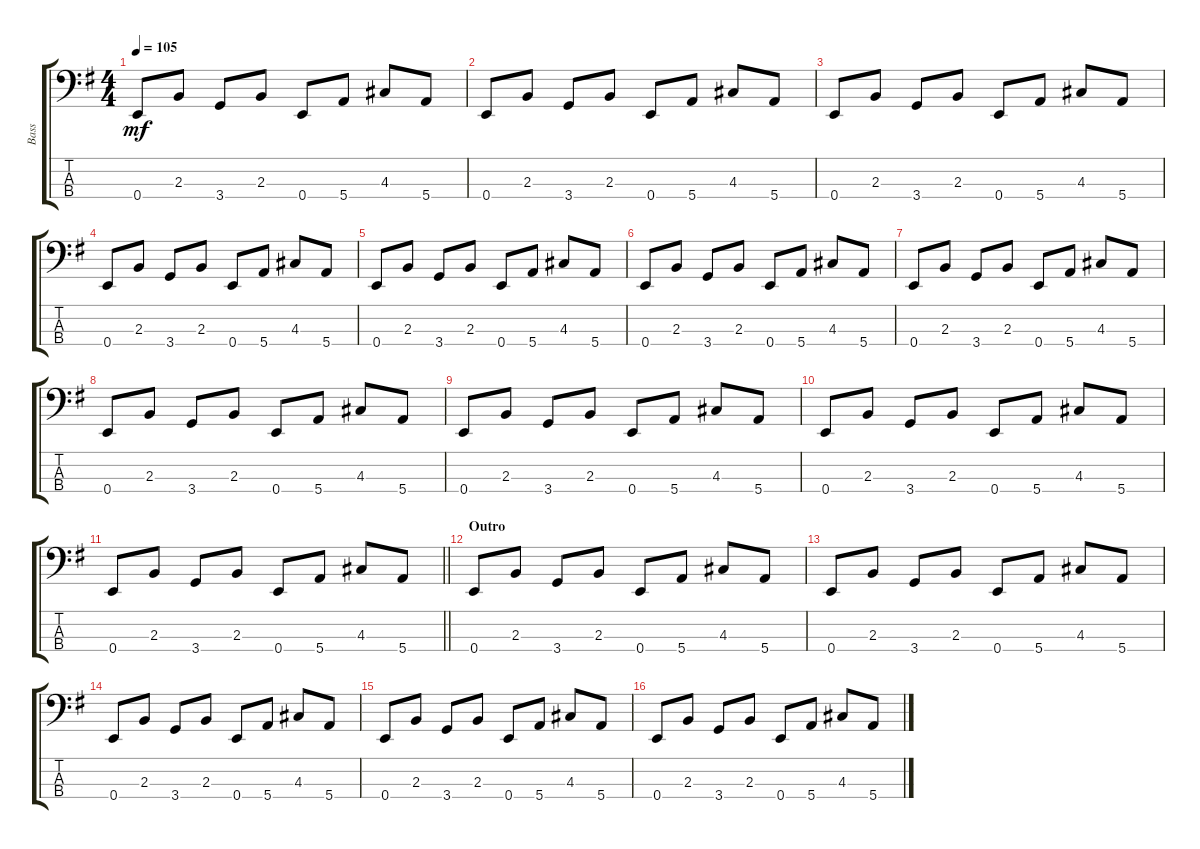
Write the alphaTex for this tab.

\track ("Bass" "Bass") {instrument electricbassfinger}
\staff {score tabs}
\tuning (G2 D2 A1 E1) {hide}
\ts (4 4)
\tempo 105
\clef f4
\ks eminor
0.4.8{dy mf} 2.3.8 3.4.8 2.3.8 0.4.8 5.4.8 4.3.8 5.4.8 |
0.4.8 2.3.8 3.4.8 2.3.8 0.4.8 5.4.8 4.3.8 5.4.8 |
0.4.8 2.3.8 3.4.8 2.3.8 0.4.8 5.4.8 4.3.8 5.4.8 |
0.4.8 2.3.8 3.4.8 2.3.8 0.4.8 5.4.8 4.3.8 5.4.8 |
0.4.8 2.3.8 3.4.8 2.3.8 0.4.8 5.4.8 4.3.8 5.4.8 |
0.4.8 2.3.8 3.4.8 2.3.8 0.4.8 5.4.8 4.3.8 5.4.8 |
0.4.8 2.3.8 3.4.8 2.3.8 0.4.8 5.4.8 4.3.8 5.4.8 |
0.4.8 2.3.8 3.4.8 2.3.8 0.4.8 5.4.8 4.3.8 5.4.8 |
0.4.8 2.3.8 3.4.8 2.3.8 0.4.8 5.4.8 4.3.8 5.4.8 |
0.4.8 2.3.8 3.4.8 2.3.8 0.4.8 5.4.8 4.3.8 5.4.8 |
\barLineRight lightlight
0.4.8 2.3.8 3.4.8 2.3.8 0.4.8 5.4.8 4.3.8 5.4.8 |
\section ("" "Outro")
0.4.8 2.3.8 3.4.8 2.3.8 0.4.8 5.4.8 4.3.8 5.4.8 |
0.4.8 2.3.8 3.4.8 2.3.8 0.4.8 5.4.8 4.3.8 5.4.8 |
0.4.8 2.3.8 3.4.8 2.3.8 0.4.8 5.4.8 4.3.8 5.4.8 |
0.4.8 2.3.8 3.4.8 2.3.8 0.4.8 5.4.8 4.3.8 5.4.8 |
0.4.8 2.3.8 3.4.8 2.3.8 0.4.8 5.4.8 4.3.8 5.4.8
